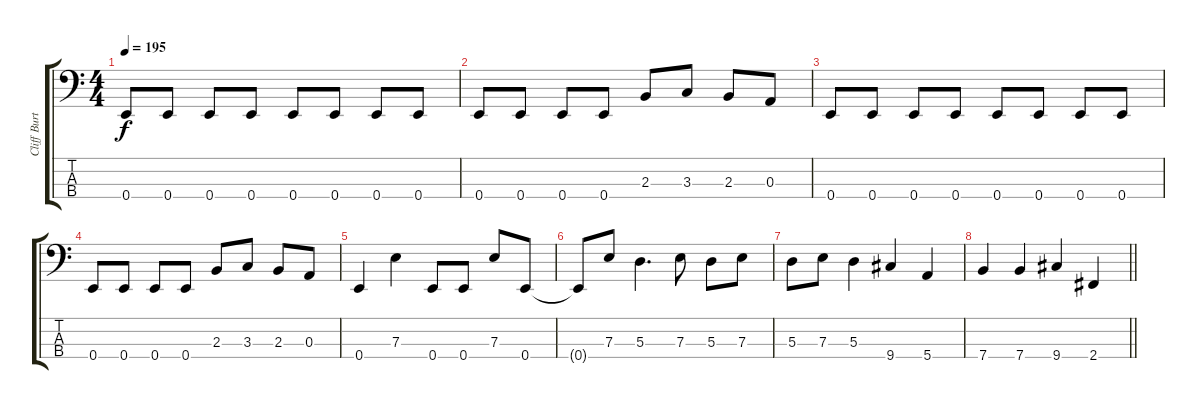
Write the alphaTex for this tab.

\track ("Cliff Burton (Bass)" "Cliff Burt") {instrument electricbasspick}
\staff {score tabs}
\tuning (G2 D2 A1 E1) {hide}
\ts (4 4)
\tempo 195
\clef f4
\ks c
0.4.8{dy f} 0.4.8 0.4.8 0.4.8 0.4.8 0.4.8 0.4.8 0.4.8 |
0.4.8 0.4.8 0.4.8 0.4.8 2.3.8 3.3.8 2.3.8 0.3.8 |
0.4.8 0.4.8 0.4.8 0.4.8 0.4.8 0.4.8 0.4.8 0.4.8 |
0.4.8 0.4.8 0.4.8 0.4.8 2.3.8 3.3.8 2.3.8 0.3.8 |
0.4.4 7.3.4 0.4.8 0.4.8 7.3.8 0.4.8 |
0.4{t}.8 7.3.8 5.3.4{d} 7.3.8 5.3.8 7.3.8 |
5.3.8 7.3.8 5.3.4 9.4.4 5.4.4 |
\barLineRight lightlight
7.4.4 7.4.4 9.4.4 2.4.4
